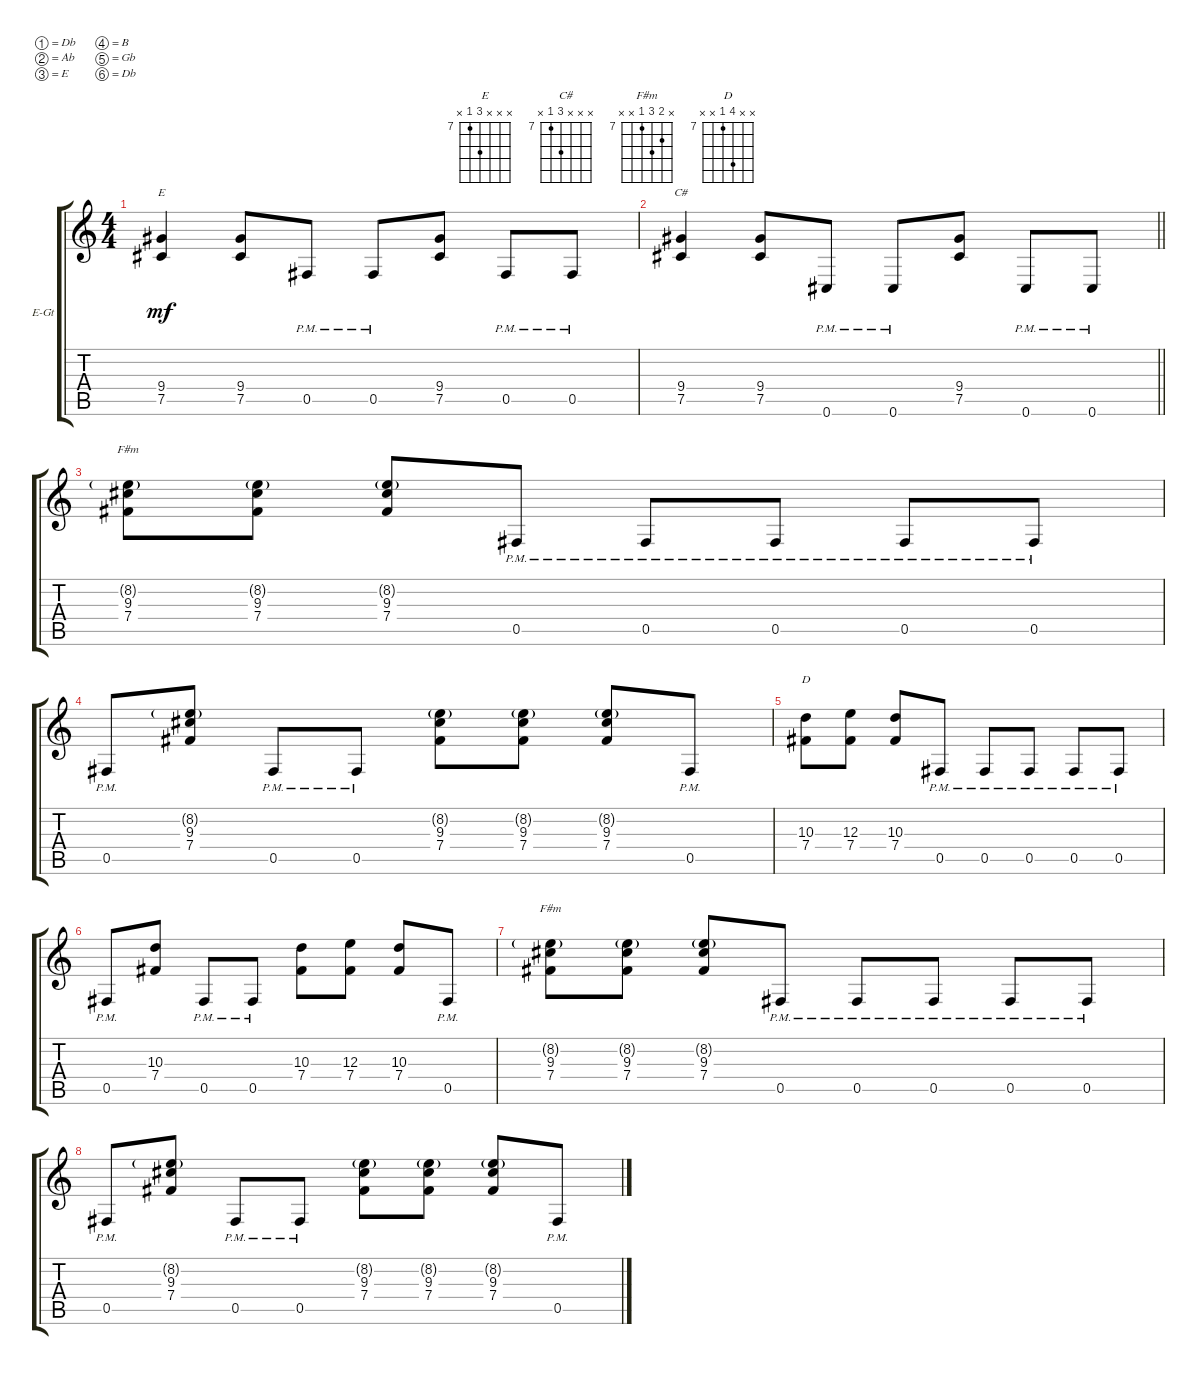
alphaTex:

\bracketExtendMode groupsimilarinstruments
\firstSystemTrackNameOrientation horizontal
\otherSystemsTrackNameOrientation horizontal
\track ("Electric Guitar 1" "E-Gt") {instrument distortionguitar}
\staff {score tabs}
\tuning (Db4 Ab3 E3 B2 Gb2 Db2)
\chord ("E" x x x 9 7 x) {firstfret 7}
\chord ("C#" x x x 9 7 x) {firstfret 7}
\chord ("F#m" x 8 9 7 x x) {firstfret 7}
\chord ("D" x x 10 7 x x) {firstfret 7}
\ts (4 4)
\tempo (184 hide)
\clef g2
\ks c
(9.4 7.5).4{ch "E" dy mf} (9.4 7.5).8 0.5{pm}.8 0.5{pm}.8 (9.4 7.5).8 0.5{pm}.8 0.5{pm}.8 |
\barLineRight lightlight
(9.4 7.5).4{ch "C#"} (9.4 7.5).8 0.6{pm}.8 0.6{pm}.8 (9.4 7.5).8 0.6{pm}.8 0.6{pm}.8 |
\tempo (184 "Double Time" hide)
(8.2{g} 9.3 7.4).8{ch "F#m"} (8.2{g} 9.3 7.4).8 (8.2{g} 9.3 7.4).8 0.5{pm}.8 0.5{pm}.8 0.5{pm}.8 0.5{pm}.8 0.5{pm}.8 |
0.5{pm}.8 (8.2{g} 9.3 7.4).8 0.5{pm}.8 0.5{pm}.8 (8.2{g} 9.3 7.4).8 (8.2{g} 9.3 7.4).8 (8.2{g} 9.3 7.4).8 0.5{pm}.8 |
(10.3 7.4).8{ch "D"} (12.3 7.4).8 (10.3 7.4).8 0.5{pm}.8 0.5{pm}.8 0.5{pm}.8 0.5{pm}.8 0.5{pm}.8 |
0.5{pm}.8 (10.3 7.4).8 0.5{pm}.8 0.5{pm}.8 (10.3 7.4).8 (12.3 7.4).8 (10.3 7.4).8 0.5{pm}.8 |
(8.2{g} 9.3 7.4).8{ch "F#m"} (8.2{g} 9.3 7.4).8 (8.2{g} 9.3 7.4).8 0.5{pm}.8 0.5{pm}.8 0.5{pm}.8 0.5{pm}.8 0.5{pm}.8 |
0.5{pm}.8 (8.2{g} 9.3 7.4).8 0.5{pm}.8 0.5{pm}.8 (8.2{g} 9.3 7.4).8 (8.2{g} 9.3 7.4).8 (8.2{g} 9.3 7.4).8 0.5{pm}.8
